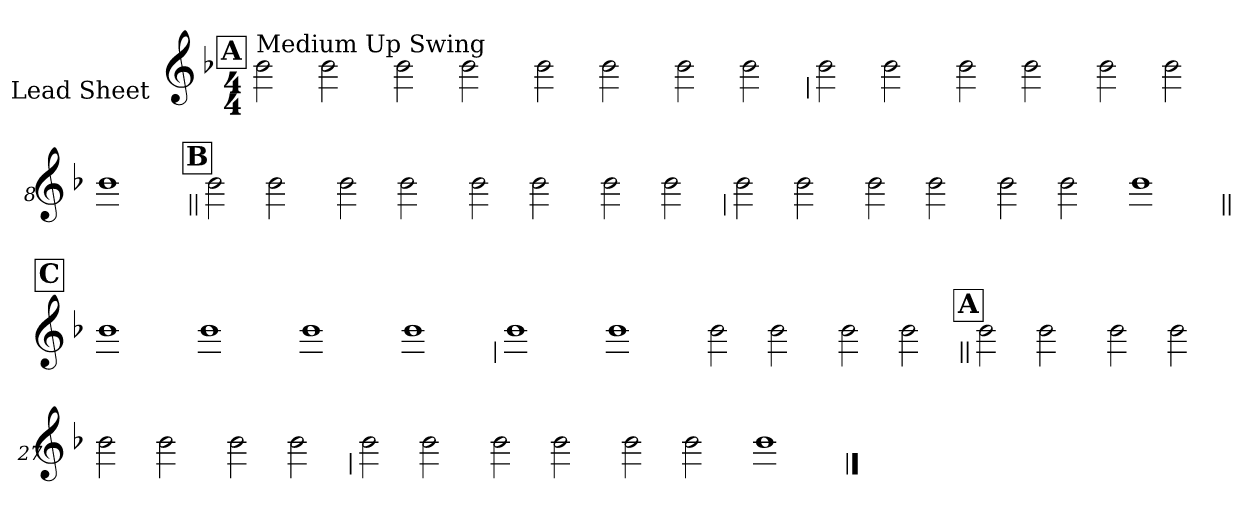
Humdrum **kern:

**kern
*part1
*staff1
*I"Lead Sheet
*stria0
*clefG2
*k[b-]
*F:
*M4/4
!!LO:REH:place=s1:a:t=A
=1||
!LO:TX:a:t=Medium Up Swing
2b-
2b-
=2-
2b-
2b-
=3-
2b-
2b-
=4-
2b-
2b-
!!LO:LB:g=z
=5
2b-
2b-
=6-
2b-
2b-
=7-
2b-
2b-
=8-
1b-
!!LO:LB:g=z
!!LO:REH:place=s1:a:t=B
=9||
2b-
2b-
=10-
2b-
2b-
=11-
2b-
2b-
=12-
2b-
2b-
!!LO:LB:g=z
=13
2b-
2b-
=14-
2b-
2b-
=15-
2b-
2b-
=16-
1b-
!!LO:LB:g=z
!!LO:REH:place=s1:a:t=C
=17||
1b-
=18-
1b-
=19-
1b-
=20-
1b-
!!LO:LB:g=z
=21
1b-
=22-
1b-
=23-
2b-
2b-
=24-
2b-
2b-
!!LO:LB:g=z
!!LO:REH:place=s1:a:t=A
=25||
2b-
2b-
=26-
2b-
2b-
=27-
2b-
2b-
=28-
2b-
2b-
!!LO:LB:g=z
=29
2b-
2b-
=30-
2b-
2b-
=31-
2b-
2b-
=32-
1b-
==
*-
